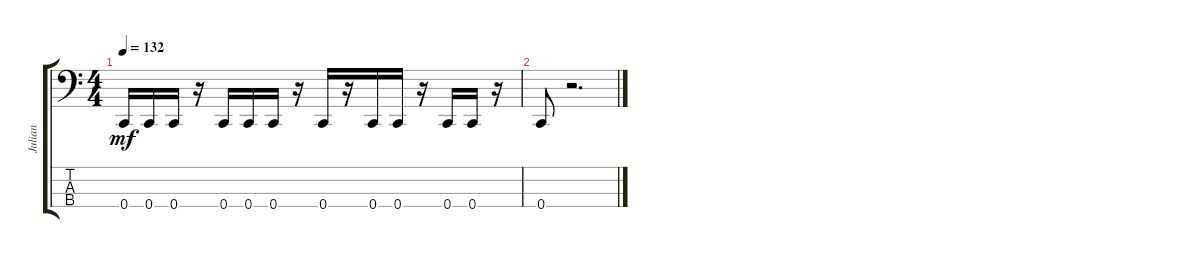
\track ("Julian" "Julian") {instrument electricbasspick}
\staff {score tabs}
\tuning (F2 C2 G1 C1) {hide}
\ts (4 4)
\tempo 132
\clef f4
\ks c
0.4.16{dy mf} 0.4.16 0.4.16 r.16 0.4.16 0.4.16 0.4.16 r.16 0.4.16 r.16 0.4.16 0.4.16 r.16 0.4.16 0.4.16 r.16 |
0.4.8 r.2{d}
